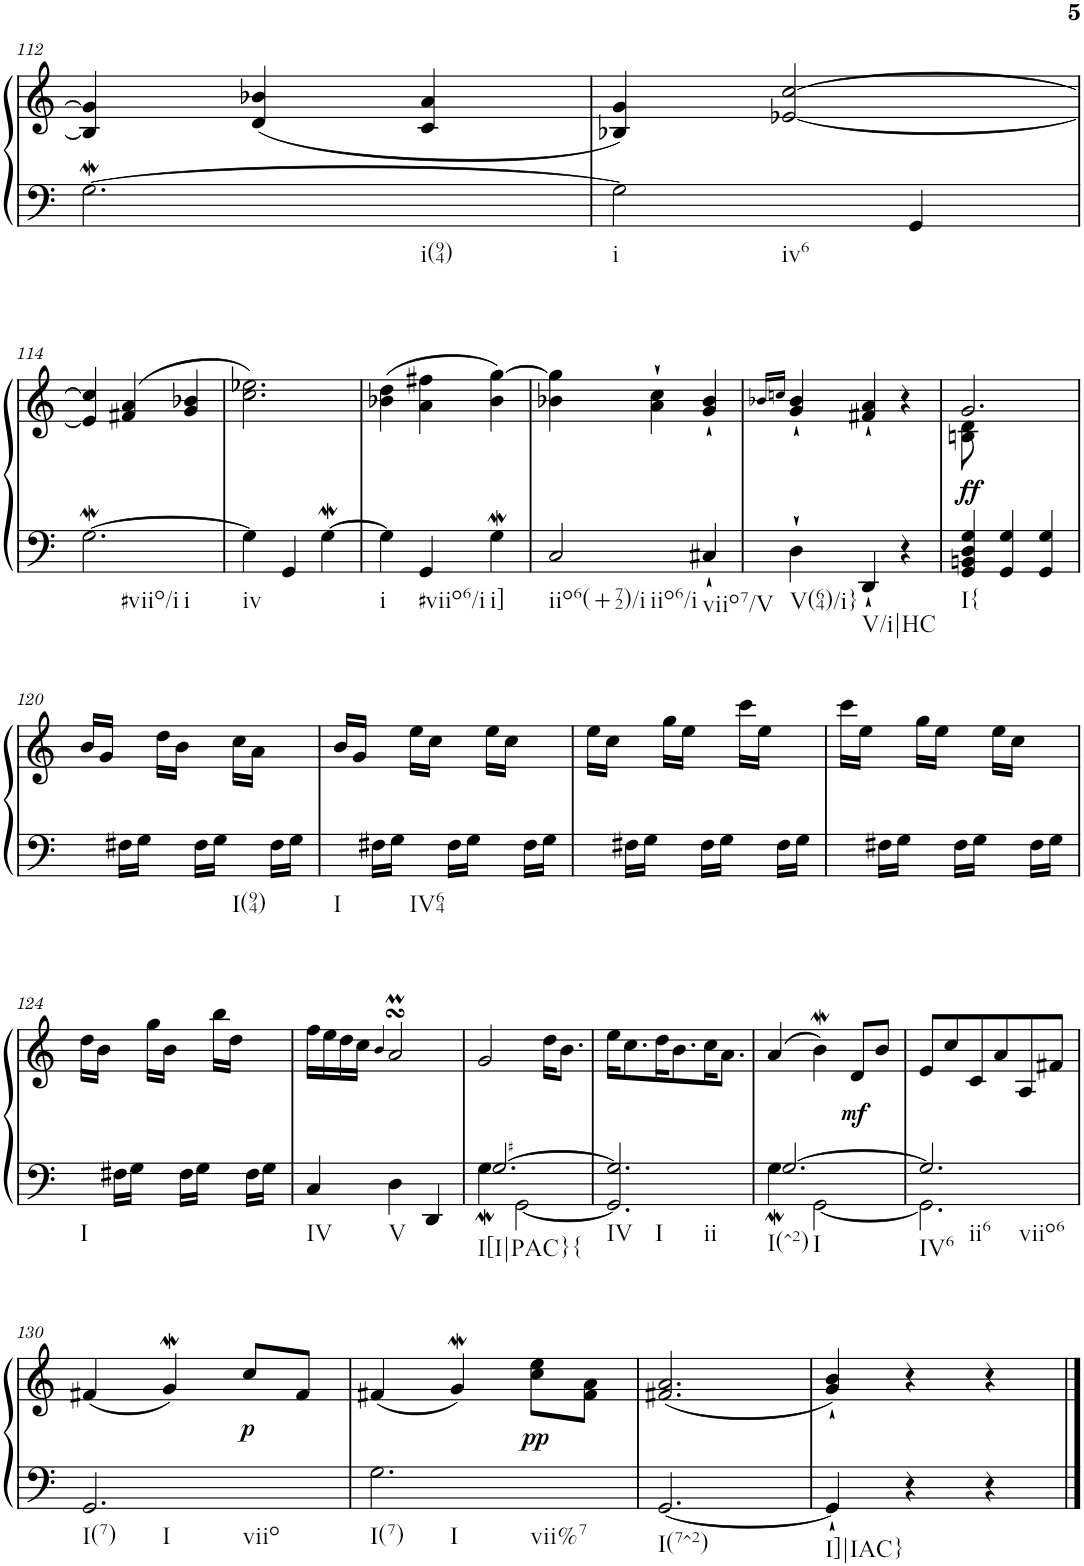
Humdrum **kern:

**kern	**kern	**dynam
*part1	*part1	*part1
*staff2	*staff1	*staff1/2
*I"Harpsichord	*	*
*I'Hch.	*	*
!!LO:PB:g=z
*clefF4	*clefG2	*
*k[]	*k[]	*
*M3/4	*M3/4	*
=112	=112	=112
!LO:TX:b:t=i(94)	!	!
[2.GW\	4B-/] 4g/]	.
.	(<4d/ 4b-X/	.
.	4c/ 4a/	.
=113	=113	=113
!LO:TX:b:t=i	!	!
!LO:TX:b:t=iv6	!	!
2G\]	4B-X/ 4g/)	.
.	[2e-X/ [2cc/	.
4GG/	.	.
!!LO:LB:g=z
=114	=114	=114
!LO:TX:b:t=#viio/i	!	!
!LO:TX:b:t=i	!	!
[2.GW\	4e-/] 4cc/]	.
.	(>4f#X/ 4a/	.
.	4g/ 4b-X/	.
=115	=115	=115
!LO:TX:b:t=iv	!	!
4G\]	2.cc\ 2.ee-X\)	.
4GG/	.	.
[4GW\	.	.
=116	=116	=116
!LO:TX:b:t=i	!	!
4G\]	(>4b-X\ 4dd\	.
!LO:TX:b:t=#viio6/i	!	!
4GG/	4a\ 4ff#X\	.
!LO:TX:b:t=i]	!	!
4GW\	4b-\ [4gg\)	.
=117	=117	=117
!LO:TX:b:t=iio6(+72)/i	!	!
!LO:TX:b:t=iio6/i	!	!
2C/	4b-X\ 4gg\]	.
.	4a\` 4cc\`	.
!LO:TX:b:t=viio7/V	!	!
4C#X`/	4g/` 4b-/`	.
=118	=118	=118
.	16qb-X/LL	.
.	16qccn/JJ	.
!LO:TX:b:t=V(64)/i}	!	!
4D`\	4g/` 4b-/`	.
!LO:TX:b:t=V/i|HC	!	!
4DD`/	4f#X/` 4a/`	.
4r	4r	.
=119	=119	=119
*	*^	*
!LO:TX:b:t=I{	!	!	!
!	!	!	!LO:DY:b
4GG/ 4BBn/ 4D/ 4G/	2.g/	8Bn\ 8d\	ff
.	.	2ryy	.
4GG/ 4G/	.	.	.
4GG/ 4G/	.	.	.
.	.	8ryy	.
*	*v	*v	*
!!LO:LB:g=z
=120	=120	=120
8ryy	16b/LL	.
.	16g/JJ	.
16F#X\LL	8ryy	.
16G\JJ	.	.
8ryy	16dd\LL	.
.	16b\JJ	.
16F#\LL	8ryy	.
16G\JJ	.	.
!LO:TX:b:t=I(94)	!	!
8ryy	16cc\LL	.
.	16a\JJ	.
16F#\LL	8ryy	.
16G\JJ	.	.
=121	=121	=121
!LO:TX:b:t=I	!	!
8ryy	16b/LL	.
.	16g/JJ	.
16F#X\LL	8ryy	.
16G\JJ	.	.
!LO:TX:b:t=IV64	!	!
8ryy	16ee\LL	.
.	16cc\JJ	.
16F#\LL	8ryy	.
16G\JJ	.	.
8ryy	16ee\LL	.
.	16cc\JJ	.
16F#\LL	8ryy	.
16G\JJ	.	.
=122	=122	=122
8ryy	16ee\LL	.
.	16cc\JJ	.
16F#X\LL	8ryy	.
16G\JJ	.	.
8ryy	16gg\LL	.
.	16ee\JJ	.
16F#\LL	8ryy	.
16G\JJ	.	.
8ryy	16ccc\LL	.
.	16ee\JJ	.
16F#\LL	8ryy	.
16G\JJ	.	.
=123	=123	=123
8ryy	16ccc\LL	.
.	16ee\JJ	.
16F#X\LL	8ryy	.
16G\JJ	.	.
8ryy	16gg\LL	.
.	16ee\JJ	.
16F#\LL	8ryy	.
16G\JJ	.	.
8ryy	16ee\LL	.
.	16cc\JJ	.
16F#\LL	8ryy	.
16G\JJ	.	.
!!LO:LB:g=z
=124	=124	=124
!LO:TX:b:t=I	!	!
8ryy	16dd\LL	.
.	16b\JJ	.
16F#X\LL	8ryy	.
16G\JJ	.	.
8ryy	16gg\LL	.
.	16b\JJ	.
16F#\LL	8ryy	.
16G\JJ	.	.
8ryy	16bb\LL	.
.	16dd\JJ	.
16F#\LL	8ryy	.
16G\JJ	.	.
=125	=125	=125
!LO:TX:b:t=IV	!	!
4C/	16ff\LL	.
.	16ee\	.
.	16dd\	.
.	16cc\JJ	.
.	4qb/	.
!LO:TX:b:t=V	!	!
4D\	2asSSSM/	.
4DD/	.	.
=126	=126	=126
*^	*	*
!LO:TX:b:t=I[I|PAC}{	!	!	!
[2.G/	4GW\	2g/	.
.	[2GG\	.	.
.	.	16dd\KL	.
.	.	8.b\J	.
=127	=127	=127	=127
!LO:TX:b:t=IV	!	!	!
!LO:TX:b:t=I	!	!	!
!LO:TX:b:t=ii	!	!	!
2.G/]	2.GG/]	16ee\KL	.
.	.	8.cc\	.
.	.	16dd\K	.
.	.	8.b\	.
.	.	16cc\K	.
.	.	8.a\J	.
=128	=128	=128	=128
!LO:TX:b:t=I(^2)	!	!	!
!LO:TX:b:t=I	!	!	!
[2.G/	4GW\	(>4a/	.
.	[2GG\	4bW\)	.
!	!	!	!LO:DY:b
.	.	8d/L	mf
.	.	8b/J	.
=129	=129	=129	=129
!LO:TX:b:t=IV6	!	!	!
!LO:TX:b:t=ii6	!	!	!
!LO:TX:b:t=viio6	!	!	!
2.G/]	2.GG\]	8e/L	.
.	.	8cc/	.
.	.	8c/	.
.	.	8a/	.
.	.	8A/	.
.	.	8f#X/J	.
*v	*v	*	*
!!LO:LB:g=z
=130	=130	=130
!LO:TX:b:t=I(7)	!	!
!LO:TX:b:t=I	!	!
!LO:TX:b:t=viio	!	!
2.GG/	(<4f#X/	.
.	4gW/)	.
!	!	!LO:DY:b
.	8cc/L	p
.	8f#/J	.
=131	=131	=131
!LO:TX:b:t=I(7)	!	!
!LO:TX:b:t=I	!	!
!LO:TX:b:t=vii%7	!	!
2.G\	(<4f#X/	.
.	4gW/)	.
!	!	!LO:DY:b
.	8cc\ 8ee\L	pp
.	8f#\ 8a\J	.
=132	=132	=132
!LO:TX:b:t=I(7^2)	!	!
[2.GG/	(<2.f#X/ 2.a/	.
=133	=133	=133
!LO:TX:b:t=I]|IAC}	!	!
4GG`/]	4g/` 4b/`)	.
4r	4r	.
4r	4r	.
==	==	==
*-	*-	*-
